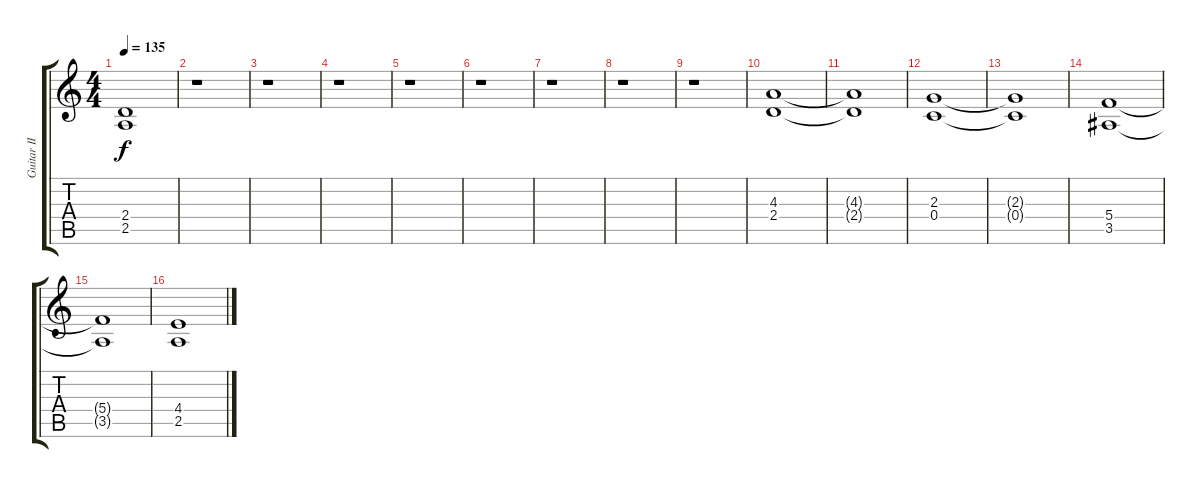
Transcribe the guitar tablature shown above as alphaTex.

\track ("Guitar II" "Guitar II") {instrument distortionguitar}
\staff {score tabs}
\tuning (D4 A3 F3 C3 G2 D2) {hide}
\ts (4 4)
\tempo 135
\clef g2
\ks c
(2.4{t} 2.5{t}).1{dy f volume 7} |
r.1 |
r.1 |
r.1 |
r.1 |
r.1 |
r.1 |
r.1 |
r.1{volume 14} |
(4.3 2.4).1 |
(4.3{t} 2.4{t}).1 |
(2.3 0.4).1 |
(2.3{t} 0.4{t}).1 |
(5.4 3.5).1 |
(5.4{t} 3.5{t}).1 |
(4.4 2.5).1
